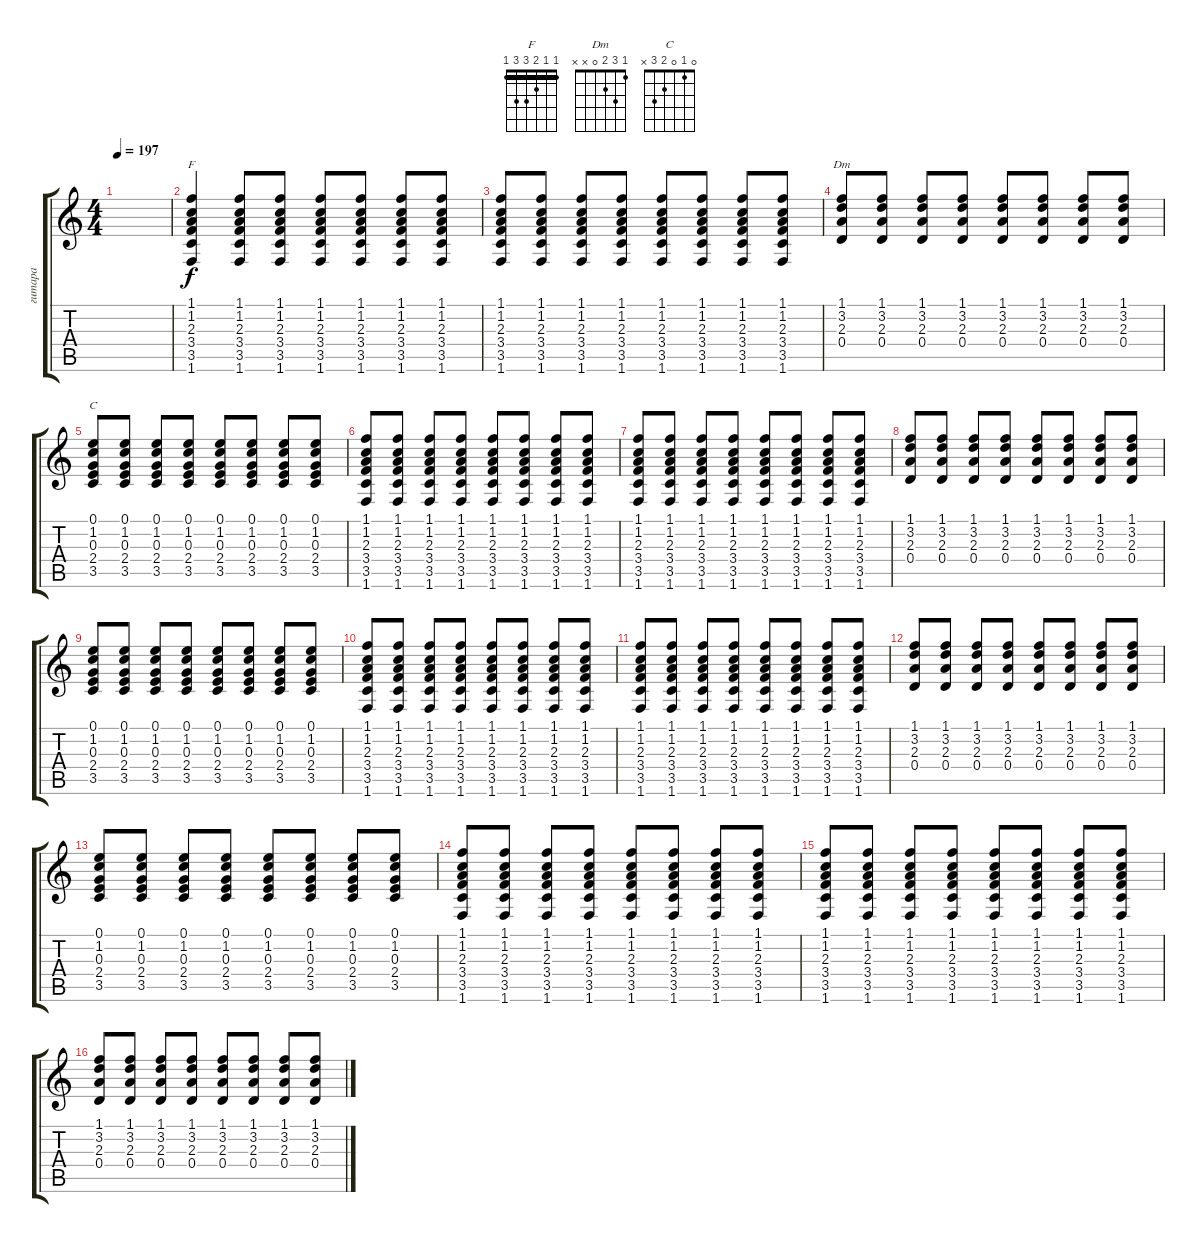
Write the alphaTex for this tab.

\track ("гитара" "гитара") {instrument acousticguitarnylon}
\staff {score tabs}
\tuning (E4 B3 G3 D3 A2 E2) {hide}
\chord ("F" 1 1 2 3 3 1) {barre 1}
\chord ("Dm" 1 3 2 0 x x)
\chord ("C" 0 1 0 2 3 x)
\ts (4 4)
\tempo 197
\clef g2
\ks c
|
(1.1 1.2 2.3 3.4 3.5 1.6).4{ch "F"} (1.1 1.2 2.3 3.4 3.5 1.6).8 (1.1 1.2 2.3 3.4 3.5 1.6).8 (1.1 1.2 2.3 3.4 3.5 1.6).8 (1.1 1.2 2.3 3.4 3.5 1.6).8 (1.1 1.2 2.3 3.4 3.5 1.6).8 (1.1 1.2 2.3 3.4 3.5 1.6).8 |
(1.1 1.2 2.3 3.4 3.5 1.6).8 (1.1 1.2 2.3 3.4 3.5 1.6).8 (1.1 1.2 2.3 3.4 3.5 1.6).8 (1.1 1.2 2.3 3.4 3.5 1.6).8 (1.1 1.2 2.3 3.4 3.5 1.6).8 (1.1 1.2 2.3 3.4 3.5 1.6).8 (1.1 1.2 2.3 3.4 3.5 1.6).8 (1.1 1.2 2.3 3.4 3.5 1.6).8 |
(1.1 3.2 2.3 0.4).8{ch "Dm"} (1.1 3.2 2.3 0.4).8 (1.1 3.2 2.3 0.4).8 (1.1 3.2 2.3 0.4).8 (1.1 3.2 2.3 0.4).8 (1.1 3.2 2.3 0.4).8 (1.1 3.2 2.3 0.4).8 (1.1 3.2 2.3 0.4).8 |
(0.1 1.2 0.3 2.4 3.5).8{ch "C"} (0.1 1.2 0.3 2.4 3.5).8 (0.1 1.2 0.3 2.4 3.5).8 (0.1 1.2 0.3 2.4 3.5).8 (0.1 1.2 0.3 2.4 3.5).8 (0.1 1.2 0.3 2.4 3.5).8 (0.1 1.2 0.3 2.4 3.5).8 (0.1 1.2 0.3 2.4 3.5).8 |
(1.1 1.2 2.3 3.4 3.5 1.6).8 (1.1 1.2 2.3 3.4 3.5 1.6).8 (1.1 1.2 2.3 3.4 3.5 1.6).8 (1.1 1.2 2.3 3.4 3.5 1.6).8 (1.1 1.2 2.3 3.4 3.5 1.6).8 (1.1 1.2 2.3 3.4 3.5 1.6).8 (1.1 1.2 2.3 3.4 3.5 1.6).8 (1.1 1.2 2.3 3.4 3.5 1.6).8 |
(1.1 1.2 2.3 3.4 3.5 1.6).8 (1.1 1.2 2.3 3.4 3.5 1.6).8 (1.1 1.2 2.3 3.4 3.5 1.6).8 (1.1 1.2 2.3 3.4 3.5 1.6).8 (1.1 1.2 2.3 3.4 3.5 1.6).8 (1.1 1.2 2.3 3.4 3.5 1.6).8 (1.1 1.2 2.3 3.4 3.5 1.6).8 (1.1 1.2 2.3 3.4 3.5 1.6).8 |
(1.1 3.2 2.3 0.4).8 (1.1 3.2 2.3 0.4).8 (1.1 3.2 2.3 0.4).8 (1.1 3.2 2.3 0.4).8 (1.1 3.2 2.3 0.4).8 (1.1 3.2 2.3 0.4).8 (1.1 3.2 2.3 0.4).8 (1.1 3.2 2.3 0.4).8 |
(0.1 1.2 0.3 2.4 3.5).8 (0.1 1.2 0.3 2.4 3.5).8 (0.1 1.2 0.3 2.4 3.5).8 (0.1 1.2 0.3 2.4 3.5).8 (0.1 1.2 0.3 2.4 3.5).8 (0.1 1.2 0.3 2.4 3.5).8 (0.1 1.2 0.3 2.4 3.5).8 (0.1 1.2 0.3 2.4 3.5).8 |
(1.1 1.2 2.3 3.4 3.5 1.6).8 (1.1 1.2 2.3 3.4 3.5 1.6).8 (1.1 1.2 2.3 3.4 3.5 1.6).8 (1.1 1.2 2.3 3.4 3.5 1.6).8 (1.1 1.2 2.3 3.4 3.5 1.6).8 (1.1 1.2 2.3 3.4 3.5 1.6).8 (1.1 1.2 2.3 3.4 3.5 1.6).8 (1.1 1.2 2.3 3.4 3.5 1.6).8 |
(1.1 1.2 2.3 3.4 3.5 1.6).8 (1.1 1.2 2.3 3.4 3.5 1.6).8 (1.1 1.2 2.3 3.4 3.5 1.6).8 (1.1 1.2 2.3 3.4 3.5 1.6).8 (1.1 1.2 2.3 3.4 3.5 1.6).8 (1.1 1.2 2.3 3.4 3.5 1.6).8 (1.1 1.2 2.3 3.4 3.5 1.6).8 (1.1 1.2 2.3 3.4 3.5 1.6).8 |
(1.1 3.2 2.3 0.4).8 (1.1 3.2 2.3 0.4).8 (1.1 3.2 2.3 0.4).8 (1.1 3.2 2.3 0.4).8 (1.1 3.2 2.3 0.4).8 (1.1 3.2 2.3 0.4).8 (1.1 3.2 2.3 0.4).8 (1.1 3.2 2.3 0.4).8 |
(0.1 1.2 0.3 2.4 3.5).8 (0.1 1.2 0.3 2.4 3.5).8 (0.1 1.2 0.3 2.4 3.5).8 (0.1 1.2 0.3 2.4 3.5).8 (0.1 1.2 0.3 2.4 3.5).8 (0.1 1.2 0.3 2.4 3.5).8 (0.1 1.2 0.3 2.4 3.5).8 (0.1 1.2 0.3 2.4 3.5).8 |
(1.1 1.2 2.3 3.4 3.5 1.6).8 (1.1 1.2 2.3 3.4 3.5 1.6).8 (1.1 1.2 2.3 3.4 3.5 1.6).8 (1.1 1.2 2.3 3.4 3.5 1.6).8 (1.1 1.2 2.3 3.4 3.5 1.6).8 (1.1 1.2 2.3 3.4 3.5 1.6).8 (1.1 1.2 2.3 3.4 3.5 1.6).8 (1.1 1.2 2.3 3.4 3.5 1.6).8 |
(1.1 1.2 2.3 3.4 3.5 1.6).8 (1.1 1.2 2.3 3.4 3.5 1.6).8 (1.1 1.2 2.3 3.4 3.5 1.6).8 (1.1 1.2 2.3 3.4 3.5 1.6).8 (1.1 1.2 2.3 3.4 3.5 1.6).8 (1.1 1.2 2.3 3.4 3.5 1.6).8 (1.1 1.2 2.3 3.4 3.5 1.6).8 (1.1 1.2 2.3 3.4 3.5 1.6).8 |
(1.1 3.2 2.3 0.4).8 (1.1 3.2 2.3 0.4).8 (1.1 3.2 2.3 0.4).8 (1.1 3.2 2.3 0.4).8 (1.1 3.2 2.3 0.4).8 (1.1 3.2 2.3 0.4).8 (1.1 3.2 2.3 0.4).8 (1.1 3.2 2.3 0.4).8
